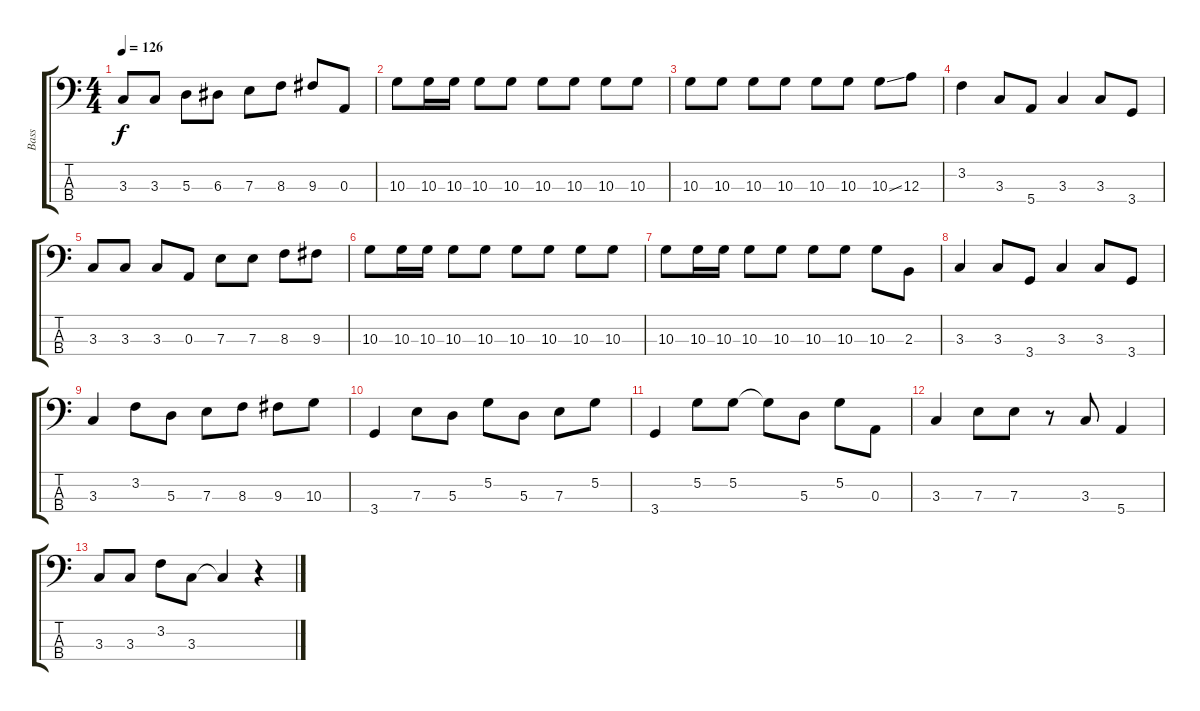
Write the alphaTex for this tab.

\track ("Bass" "Bass") {instrument electricbasspick}
\staff {score tabs}
\tuning (G2 D2 A1 E1) {hide}
\ts (4 4)
\tempo 126
\clef f4
\ks c
3.3{t}.8{dy f} 3.3.8 5.3.8 6.3.8 7.3.8 8.3.8 9.3.8 0.3.8 |
10.3.8 10.3.16 10.3.16 10.3.8 10.3.8 10.3.8 10.3.8 10.3.8 10.3.8 |
10.3.8 10.3.8 10.3.8 10.3.8 10.3.8 10.3.8 10.3{ss}.8 12.3.8 |
3.2.4 3.3.8 5.4.8 3.3.4 3.3.8 3.4.8 |
3.3.8 3.3.8 3.3.8 0.3.8 7.3.8 7.3.8 8.3.8 9.3.8 |
10.3.8 10.3.16 10.3.16 10.3.8 10.3.8 10.3.8 10.3.8 10.3.8 10.3.8 |
10.3.8 10.3.16 10.3.16 10.3.8 10.3.8 10.3.8 10.3.8 10.3.8 2.3.8 |
3.3.4 3.3.8 3.4.8 3.3.4 3.3.8 3.4.8 |
3.3.4 3.2.8 5.3.8 7.3.8 8.3.8 9.3.8 10.3.8 |
3.4.4 7.3.8 5.3.8 5.2.8 5.3.8 7.3.8 5.2.8 |
3.4.4 5.2.8 5.2.8 5.2{t}.8 5.3.8 5.2.8 0.3.8 |
3.3.4 7.3.8 7.3.8 r.8 3.3.8 5.4.4 |
3.3.8 3.3.8 3.2.8 3.3.8 3.3{t}.4 r.4
